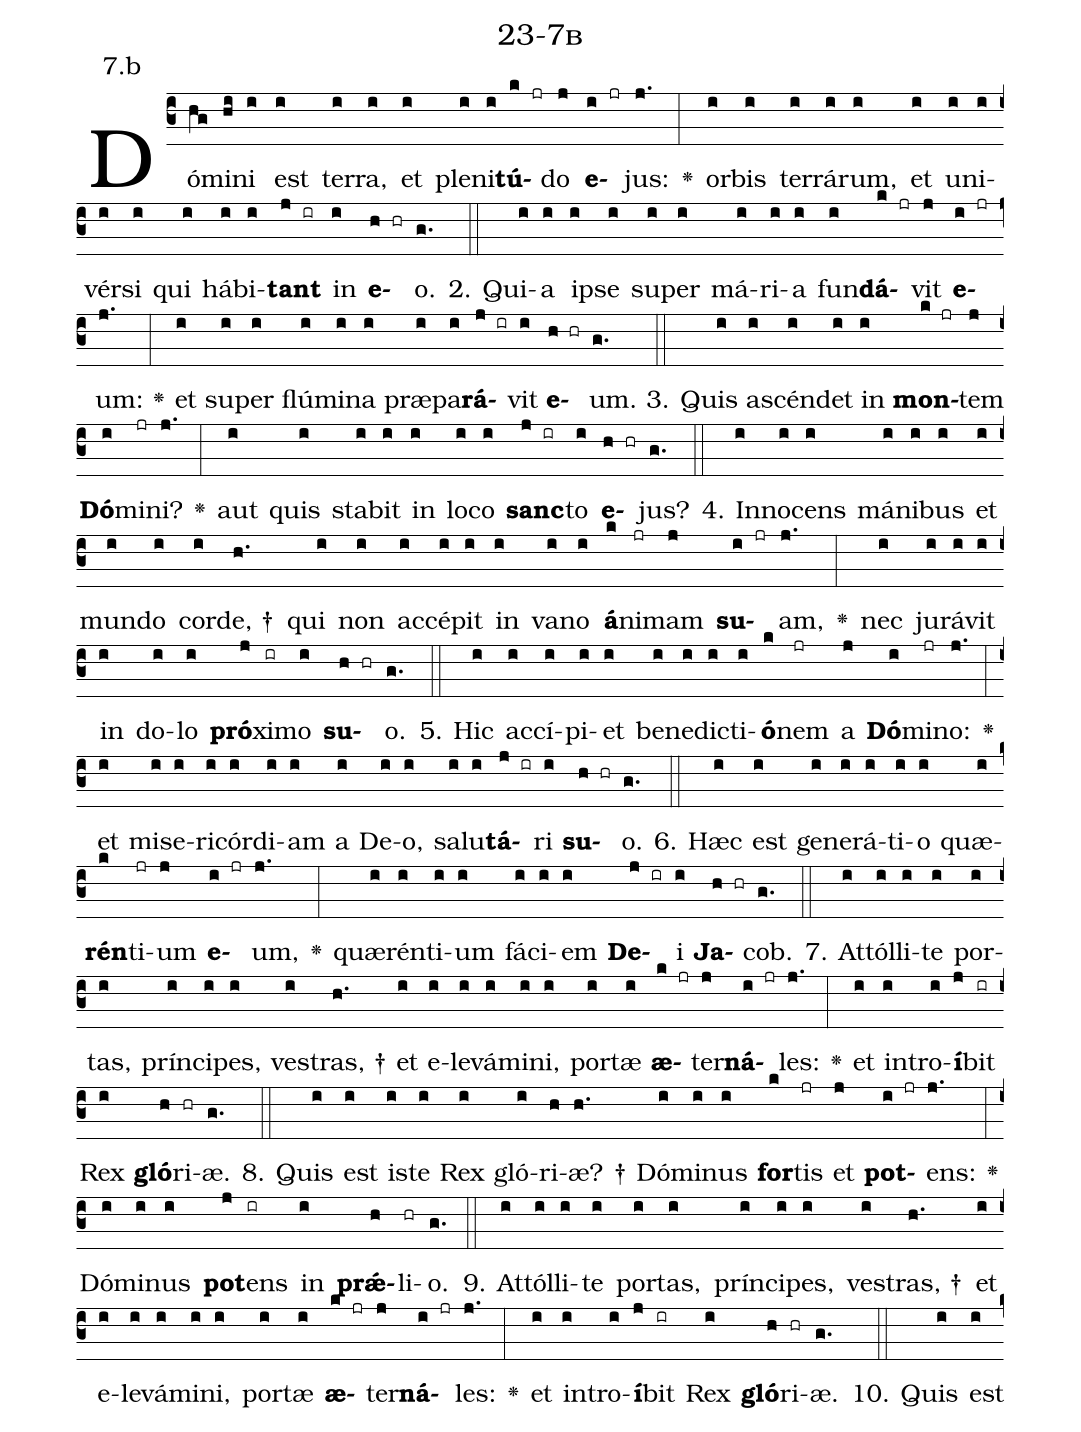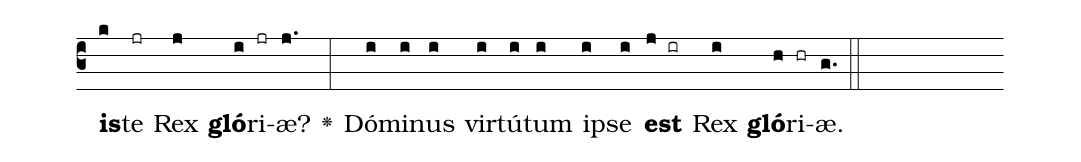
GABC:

name: 23-7b;
annotation: 7.b;
%%
(c3)Dó(hg)mi(hi)ni(i) est(i) ter(i)ra,(i) et(i) ple(i)ni(i)<b>tú</b>(k jr)do(j) <b>e</b>(i jr)jus:(j.) <v>\greheightstar</v>(:) or(i)bis(i) ter(i)rá(i)rum,(i) et(i) u(i)ni(i)vér(i)si(i) qui(i) há(i)bi(i)<b>tant</b>(j ir) in(i) <b>e</b>(h hr)o.(g.) (::)
2. Qui(i)a(i) ip(i)se(i) su(i)per(i) má(i)ri(i)a(i) fun(i)<b>dá</b>(k jr)vit(j) <b>e</b>(i jr)um:(j.) <v>\greheightstar</v>(:) et(i) su(i)per(i) flú(i)mi(i)na(i) præ(i)pa(i)<b>rá</b>(j ir)vit(i) <b>e</b>(h hr)um.(g.) (::)
3. Quis(i) a(i)scén(i)det(i) in(i) <b>mon</b>(k jr)tem(j) <b>Dó</b>(i)mi(jr)ni?(j.) <v>\greheightstar</v>(:) aut(i) quis(i) sta(i)bit(i) in(i) lo(i)co(i) <b>sanc</b>(j ir)to(i) <b>e</b>(h hr)jus?(g.) (::)
4. In(i)no(i)cens(i) má(i)ni(i)bus(i) et(i) mun(i)do(i) cor(i)de, †(h.) qui(i) non(i) ac(i)cé(i)pit(i) in(i) va(i)no(i) <b>á</b>(k)ni(jr)mam(j) <b>su</b>(i jr)am,(j.) <v>\greheightstar</v>(:) nec(i) ju(i)rá(i)vit(i) in(i) do(i)lo(i) <b>pró</b>(j)xi(ir)mo(i) <b>su</b>(h hr)o.(g.) (::)
5. Hic(i) ac(i)cí(i)pi(i)et(i) be(i)ne(i)dic(i)ti(i)<b>ó</b>(k)nem(jr) a(j) <b>Dó</b>(i)mi(jr)no:(j.) <v>\greheightstar</v>(:) et(i) mi(i)se(i)ri(i)cór(i)di(i)am(i) a(i) De(i)o,(i) sa(i)lu(i)<b>tá</b>(j ir)ri(i) <b>su</b>(h hr)o.(g.) (::)
6. Hæc(i) est(i) ge(i)ne(i)rá(i)ti(i)o(i) quæ(i)<b>rén</b>(k)ti(jr)um(j) <b>e</b>(i jr)um,(j.) <v>\greheightstar</v>(:) quæ(i)rén(i)ti(i)um(i) fá(i)ci(i)em(i) <b>De</b>(j ir)i(i) <b>Ja</b>(h hr)cob.(g.) (::)
7. At(i)tól(i)li(i)te(i) por(i)tas,(i) prín(i)ci(i)pes,(i) ves(i)tras, †(h.) et(i) e(i)le(i)vá(i)mi(i)ni,(i) por(i)tæ(i) <b>æ</b>(k jr)ter(j)<b>ná</b>(i jr)les:(j.) <v>\greheightstar</v>(:) et(i) in(i)tro(i)<b>í</b>(j)bit(ir) Rex(i) <b>gló</b>(h)ri(hr)æ.(g.) (::)
8. Quis(i) est(i) is(i)te(i) Rex(i) gló(i)ri(h)æ? †(h.) Dó(i)mi(i)nus(i) <b>for</b>(k)tis(jr) et(j) <b>pot</b>(i jr)ens:(j.) <v>\greheightstar</v>(:) Dó(i)mi(i)nus(i) <b>pot</b>(j)ens(ir) in(i) <b>prǽ</b>(h)li(hr)o.(g.) (::)
9. At(i)tól(i)li(i)te(i) por(i)tas,(i) prín(i)ci(i)pes,(i) ves(i)tras, †(h.) et(i) e(i)le(i)vá(i)mi(i)ni,(i) por(i)tæ(i) <b>æ</b>(k jr)ter(j)<b>ná</b>(i jr)les:(j.) <v>\greheightstar</v>(:) et(i) in(i)tro(i)<b>í</b>(j)bit(ir) Rex(i) <b>gló</b>(h)ri(hr)æ.(g.) (::)
10. Quis(i) est(i) <b>is</b>(k)te(jr) Rex(j) <b>gló</b>(i)ri(jr)æ?(j.) <v>\greheightstar</v>(:) Dó(i)mi(i)nus(i) vir(i)tú(i)tum(i) ip(i)se(i) <b>est</b>(j ir) Rex(i) <b>gló</b>(h)ri(hr)æ.(g.) (::)
